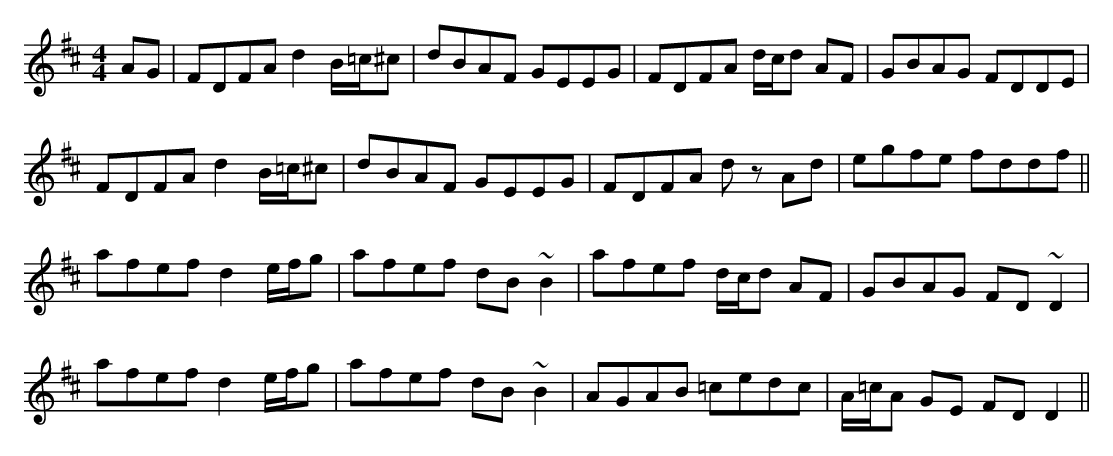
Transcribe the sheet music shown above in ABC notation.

X:1
M:4/4
K:D
AG|FDFA d2 B/=c/^c|dBAF GEEG|FDFA d/c/d AF|GBAG FDDE|
FDFA d2 B/=c/^c|dBAF GEEG|FDFA d z Ad|egfe fddf||
afef d2 e/f/g|afef dB ~B2|afef d/c/d AF|GBAG FD ~D2|
afef d2 e/f/g|afef dB ~B2|AGAB =cedc|A/=c/A GE FD D2||
